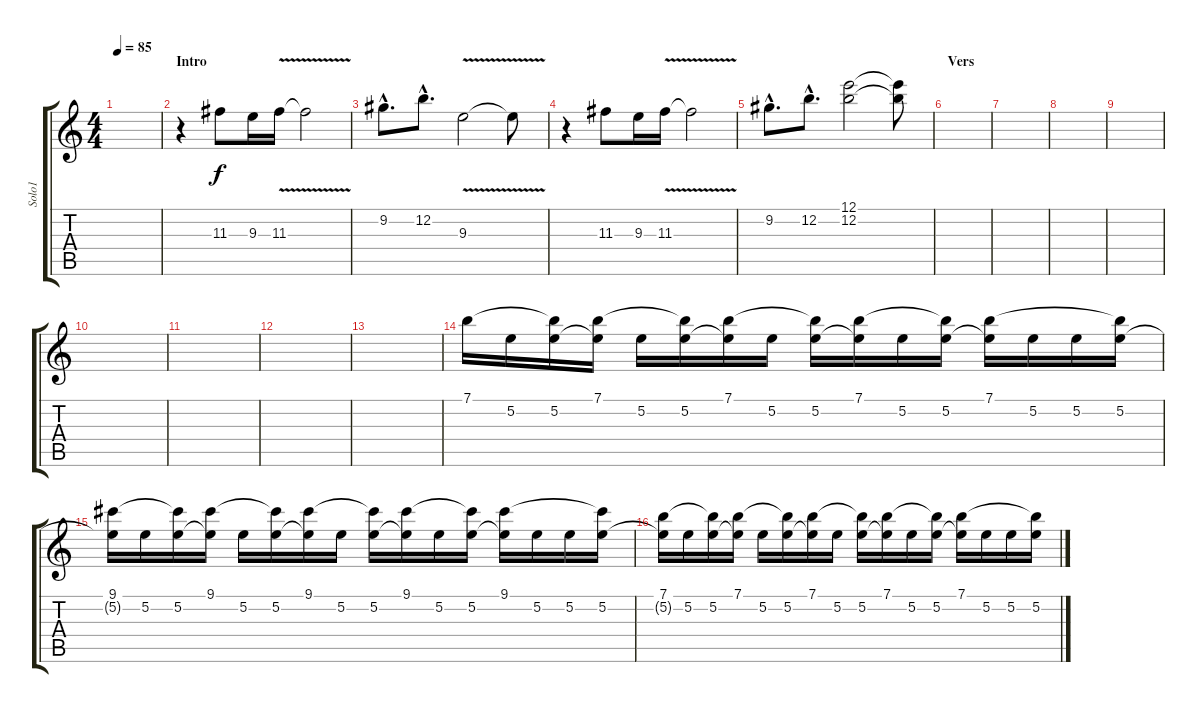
\track ("Solo1" "Solo1") {instrument distortionguitar}
\staff {score tabs}
\tuning (E4 B3 G3 D3 A2 E2) {hide}
\ts (4 4)
\tempo 85
\clef g2
\ks c
|
\section ("" "Intro")
r.4 11.3.8 9.3.16 11.3{v}.16 11.3{t}.2 |
9.2{hac}.8{d} 12.2{hac}.8{d} 9.3{v}.2 9.3{t}.8 |
r.4 11.3.8 9.3.16 11.3{v}.16 11.3{t}.2 |
9.2{hac}.8{d} 12.2{hac}.8{d} (12.1 12.2).2 (12.1{t} 12.2{t}).8 |
\section ("" "Vers")
|
|
|
|
|
|
|
|
7.1.16{volume 14 instrument acousticguitarsteel} 5.2.16 (7.1{t} 5.2).16 (7.1 5.2{t}).16 5.2.16 (7.1{t} 5.2).16 (7.1 5.2{t}).16 5.2.16 (7.1{t} 5.2).16 (7.1 5.2{t}).16 5.2.16 (7.1{t} 5.2).16 (7.1 5.2{t}).16 5.2.16 5.2.16 (7.1{t} 5.2).16 |
(9.1 5.2{t}).16 5.2.16 (9.1{t} 5.2).16 (9.1 5.2{t}).16 5.2.16 (9.1{t} 5.2).16 (9.1 5.2{t}).16 5.2.16 (9.1{t} 5.2).16 (9.1 5.2{t}).16 5.2.16 (9.1{t} 5.2).16 (9.1 5.2{t}).16 5.2.16 5.2.16 (9.1{t} 5.2).16 |
(7.1 5.2{t}).16 5.2.16 (7.1{t} 5.2).16 (7.1 5.2{t}).16 5.2.16 (7.1{t} 5.2).16 (7.1 5.2{t}).16 5.2.16 (7.1{t} 5.2).16 (7.1 5.2{t}).16 5.2.16 (7.1{t} 5.2).16 (7.1 5.2{t}).16 5.2.16 5.2.16 (7.1{t} 5.2).16
